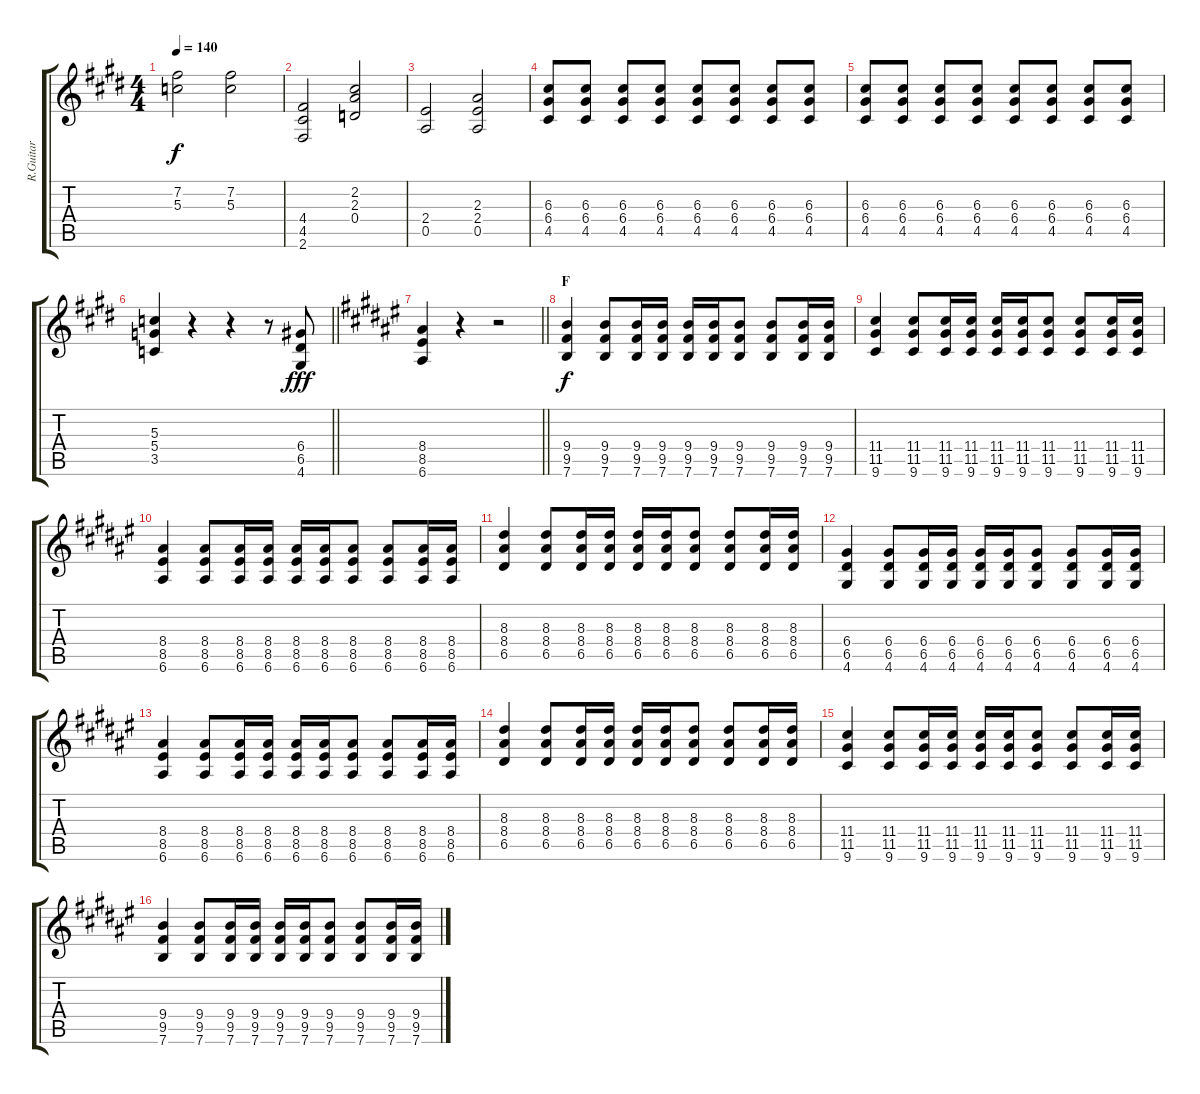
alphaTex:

\track ("R.Guitar" "R.Guitar") {instrument distortionguitar}
\staff {score tabs}
\tuning (E4 B3 G3 D3 A2 E2) {hide}
\ts (4 4)
\tempo 140
\clef g2
\ks c#minor
(7.2 5.3).2{dy f} (7.2 5.3).2 |
(4.4 4.5 2.6).2 (2.2 2.3 0.4).2 |
(2.4 0.5).2 (2.3 2.4 0.5).2 |
(6.3 6.4 4.5).8 (6.3 6.4 4.5).8 (6.3 6.4 4.5).8 (6.3 6.4 4.5).8 (6.3 6.4 4.5).8 (6.3 6.4 4.5).8 (6.3 6.4 4.5).8 (6.3 6.4 4.5).8 |
(6.3 6.4 4.5).8 (6.3 6.4 4.5).8 (6.3 6.4 4.5).8 (6.3 6.4 4.5).8 (6.3 6.4 4.5).8 (6.3 6.4 4.5).8 (6.3 6.4 4.5).8 (6.3 6.4 4.5).8 |
\barLineRight lightlight
(5.3 5.4 3.5).4 r.4 r.4 r.8 (6.4 6.5 4.6).8{dy fff} |
\barLineRight lightlight
\ks d#minor
(8.4 8.5 6.6).4 r.4 r.2 |
\section ("" "F")
(9.4 9.5 7.6).4{dy f} (9.4 9.5 7.6).8 (9.4 9.5 7.6).16 (9.4 9.5 7.6).16 (9.4 9.5 7.6).16 (9.4 9.5 7.6).16 (9.4 9.5 7.6).8 (9.4 9.5 7.6).8 (9.4 9.5 7.6).16 (9.4 9.5 7.6).16 |
(11.4 11.5 9.6).4 (11.4 11.5 9.6).8 (11.4 11.5 9.6).16 (11.4 11.5 9.6).16 (11.4 11.5 9.6).16 (11.4 11.5 9.6).16 (11.4 11.5 9.6).8 (11.4 11.5 9.6).8 (11.4 11.5 9.6).16 (11.4 11.5 9.6).16 |
(8.4 8.5 6.6).4 (8.4 8.5 6.6).8 (8.4 8.5 6.6).16 (8.4 8.5 6.6).16 (8.4 8.5 6.6).16 (8.4 8.5 6.6).16 (8.4 8.5 6.6).8 (8.4 8.5 6.6).8 (8.4 8.5 6.6).16 (8.4 8.5 6.6).16 |
(8.3 8.4 6.5).4 (8.3 8.4 6.5).8 (8.3 8.4 6.5).16 (8.3 8.4 6.5).16 (8.3 8.4 6.5).16 (8.3 8.4 6.5).16 (8.3 8.4 6.5).8 (8.3 8.4 6.5).8 (8.3 8.4 6.5).16 (8.3 8.4 6.5).16 |
(6.4 6.5 4.6).4 (6.4 6.5 4.6).8 (6.4 6.5 4.6).16 (6.4 6.5 4.6).16 (6.4 6.5 4.6).16 (6.4 6.5 4.6).16 (6.4 6.5 4.6).8 (6.4 6.5 4.6).8 (6.4 6.5 4.6).16 (6.4 6.5 4.6).16 |
(8.4 8.5 6.6).4 (8.4 8.5 6.6).8 (8.4 8.5 6.6).16 (8.4 8.5 6.6).16 (8.4 8.5 6.6).16 (8.4 8.5 6.6).16 (8.4 8.5 6.6).8 (8.4 8.5 6.6).8 (8.4 8.5 6.6).16 (8.4 8.5 6.6).16 |
(8.3 8.4 6.5).4 (8.3 8.4 6.5).8 (8.3 8.4 6.5).16 (8.3 8.4 6.5).16 (8.3 8.4 6.5).16 (8.3 8.4 6.5).16 (8.3 8.4 6.5).8 (8.3 8.4 6.5).8 (8.3 8.4 6.5).16 (8.3 8.4 6.5).16 |
(11.4 11.5 9.6).4 (11.4 11.5 9.6).8 (11.4 11.5 9.6).16 (11.4 11.5 9.6).16 (11.4 11.5 9.6).16 (11.4 11.5 9.6).16 (11.4 11.5 9.6).8 (11.4 11.5 9.6).8 (11.4 11.5 9.6).16 (11.4 11.5 9.6).16 |
(9.4 9.5 7.6).4 (9.4 9.5 7.6).8 (9.4 9.5 7.6).16 (9.4 9.5 7.6).16 (9.4 9.5 7.6).16 (9.4 9.5 7.6).16 (9.4 9.5 7.6).8 (9.4 9.5 7.6).8 (9.4 9.5 7.6).16 (9.4 9.5 7.6).16
